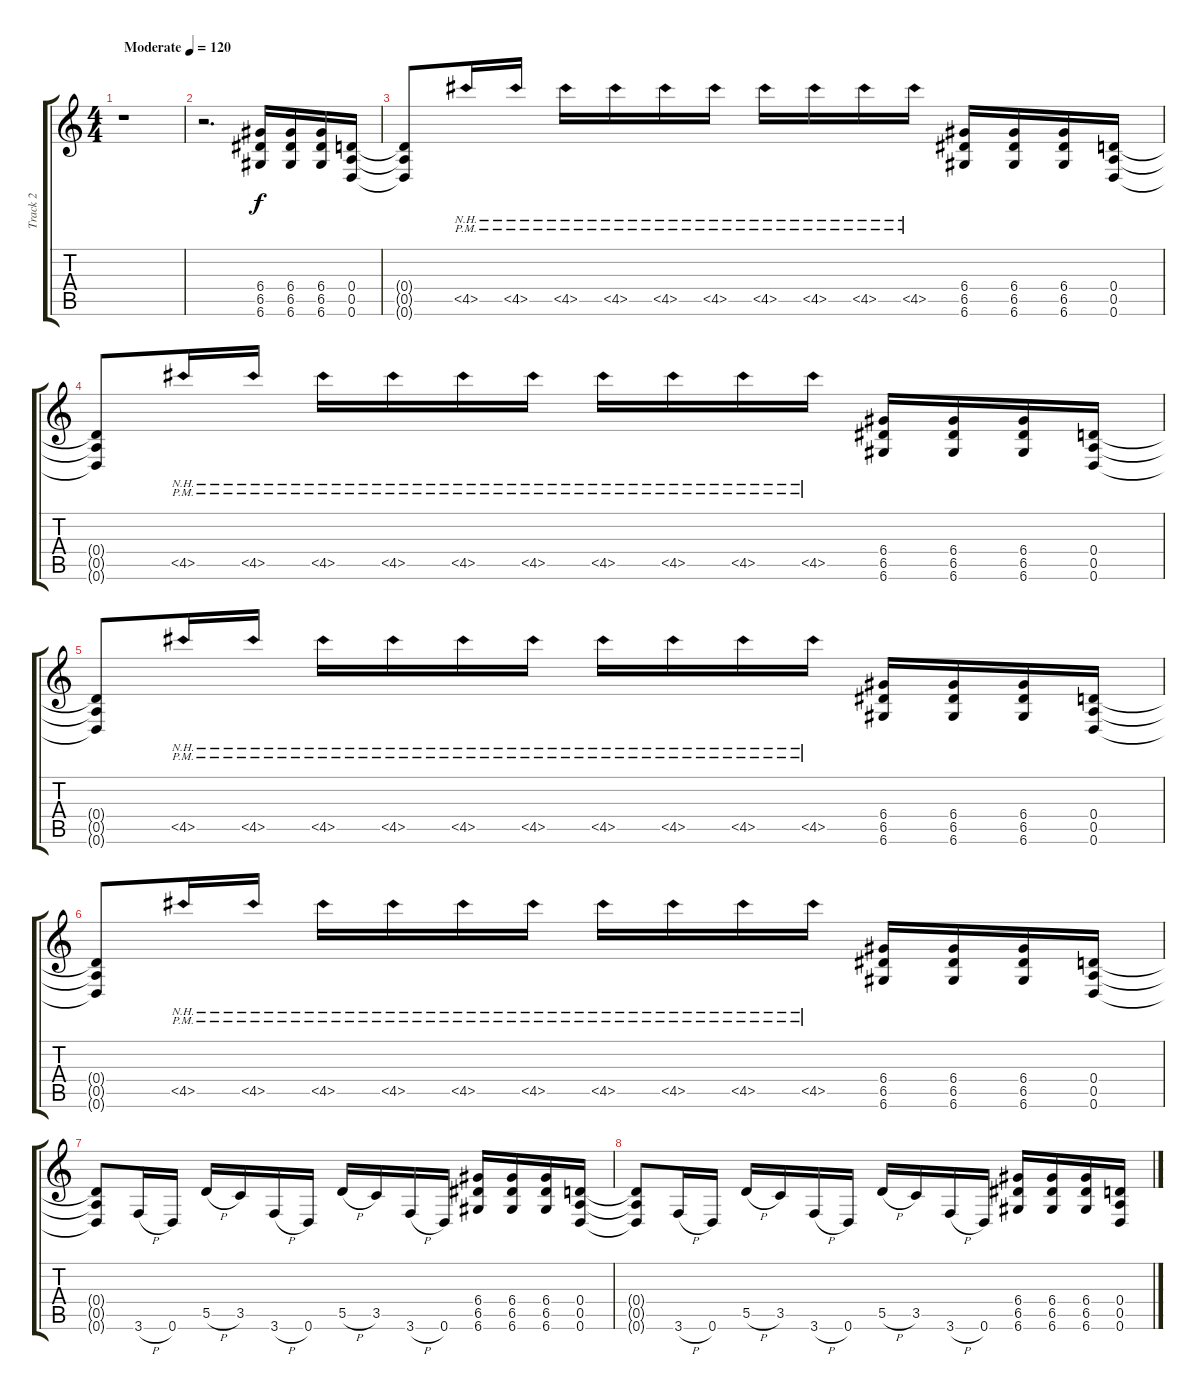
\track ("Track 2" "Track 2") {instrument distortionguitar}
\staff {score tabs}
\tuning (E4 B3 G3 D3 A2 D2) {hide}
\ts (4 4)
\tempo (120 "Moderate")
\clef g2
\ks c
r.1{dy f instrument distortionguitar} |
r.2{d} (6.4 6.5 6.6).16 (6.4 6.5 6.6).16 (6.4 6.5 6.6).16 (0.4 0.5 0.6).16 |
(0.4{t} 0.5{t} 0.6{t}).8 4.5{nh pm}.16 4.5{nh pm}.16 4.5{nh pm}.16 4.5{nh pm}.16 4.5{nh pm}.16 4.5{nh pm}.16 4.5{nh pm}.16 4.5{nh pm}.16 4.5{nh pm}.16 4.5{nh pm}.16 (6.4 6.5 6.6).16 (6.4 6.5 6.6).16 (6.4 6.5 6.6).16 (0.4 0.5 0.6).16 |
(0.4{t} 0.5{t} 0.6{t}).8 4.5{nh pm}.16 4.5{nh pm}.16 4.5{nh pm}.16 4.5{nh pm}.16 4.5{nh pm}.16 4.5{nh pm}.16 4.5{nh pm}.16 4.5{nh pm}.16 4.5{nh pm}.16 4.5{nh pm}.16 (6.4 6.5 6.6).16 (6.4 6.5 6.6).16 (6.4 6.5 6.6).16 (0.4 0.5 0.6).16 |
(0.4{t} 0.5{t} 0.6{t}).8 4.5{nh pm}.16 4.5{nh pm}.16 4.5{nh pm}.16 4.5{nh pm}.16 4.5{nh pm}.16 4.5{nh pm}.16 4.5{nh pm}.16 4.5{nh pm}.16 4.5{nh pm}.16 4.5{nh pm}.16 (6.4 6.5 6.6).16 (6.4 6.5 6.6).16 (6.4 6.5 6.6).16 (0.4 0.5 0.6).16 |
(0.4{t} 0.5{t} 0.6{t}).8 4.5{nh pm}.16 4.5{nh pm}.16 4.5{nh pm}.16 4.5{nh pm}.16 4.5{nh pm}.16 4.5{nh pm}.16 4.5{nh pm}.16 4.5{nh pm}.16 4.5{nh pm}.16 4.5{nh pm}.16 (6.4 6.5 6.6).16 (6.4 6.5 6.6).16 (6.4 6.5 6.6).16 (0.4 0.5 0.6).16 |
(0.4{t} 0.5{t} 0.6{t}).8 3.6{h}.16 0.6.16 5.5{h}.16 3.5.16 3.6{h}.16 0.6.16 5.5{h}.16 3.5.16 3.6{h}.16 0.6.16 (6.4 6.5 6.6).16 (6.4 6.5 6.6).16 (6.4 6.5 6.6).16 (0.4 0.5 0.6).16 |
(0.4{t} 0.5{t} 0.6{t}).8 3.6{h}.16 0.6.16 5.5{h}.16 3.5.16 3.6{h}.16 0.6.16 5.5{h}.16 3.5.16 3.6{h}.16 0.6.16 (6.4 6.5 6.6).16 (6.4 6.5 6.6).16 (6.4 6.5 6.6).16 (0.4 0.5 0.6).16
